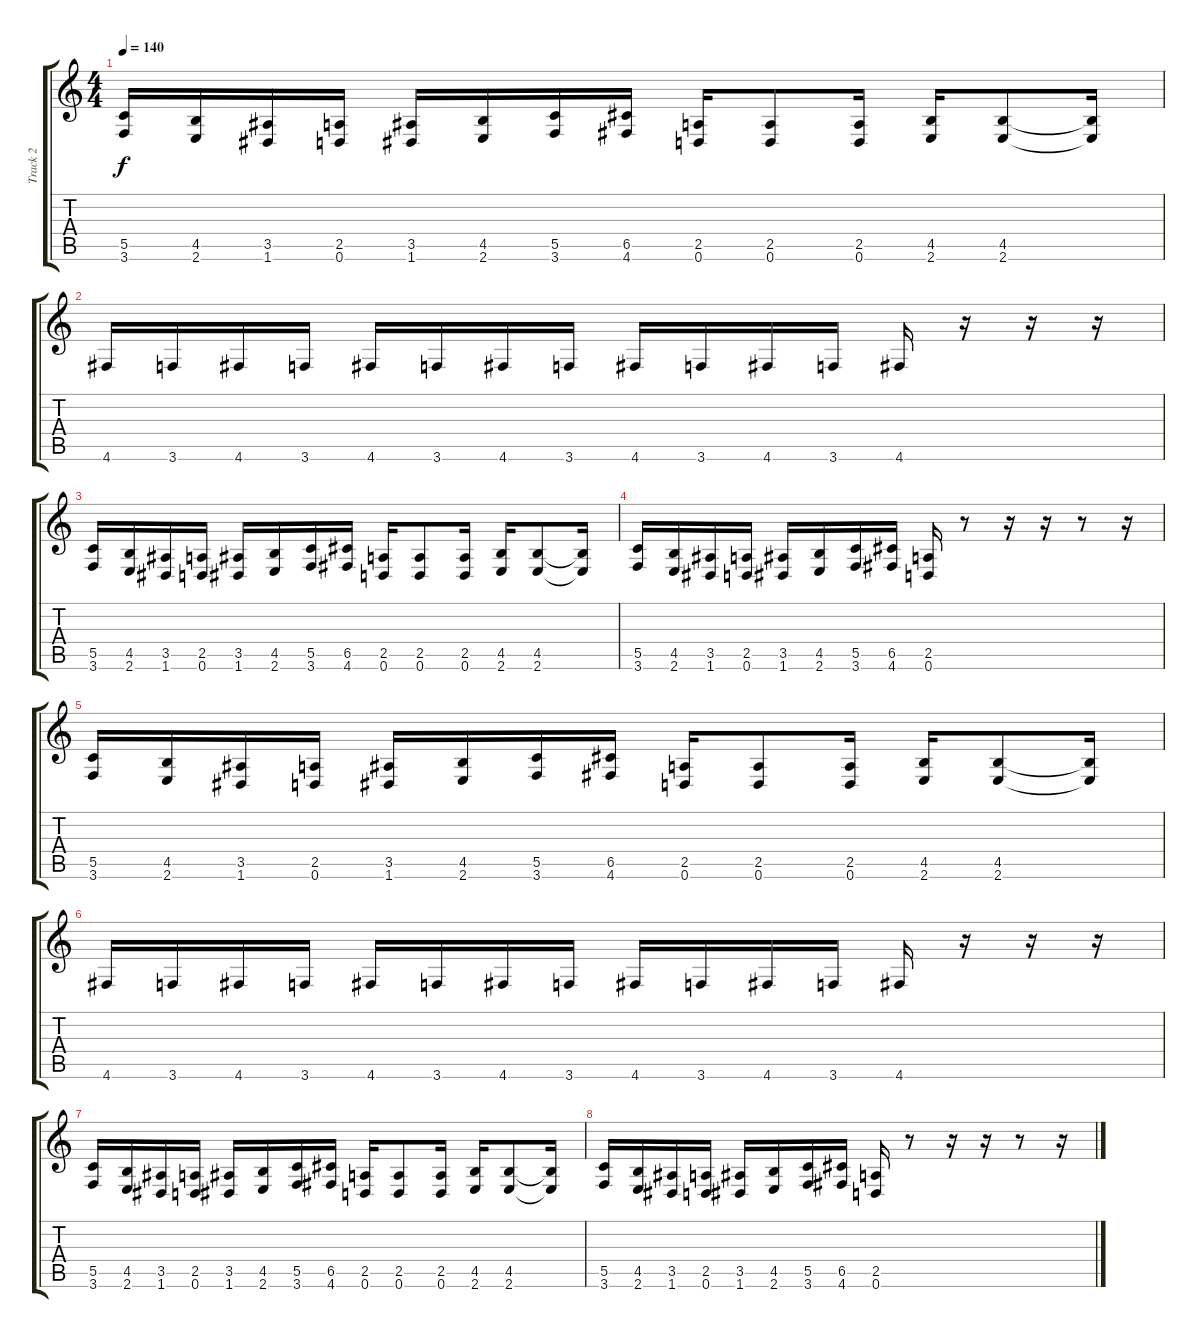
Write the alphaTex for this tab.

\track ("Track 2" "Track 2") {instrument distortionguitar}
\staff {score tabs}
\tuning (D4 A3 F3 C3 G2 D2) {hide}
\ts (4 4)
\tempo 140
\clef g2
\ks c
(5.5 3.6).16{dy f} (4.5 2.6).16 (3.5 1.6).16 (2.5 0.6).16 (3.5 1.6).16 (4.5 2.6).16 (5.5 3.6).16 (6.5 4.6).16 (2.5 0.6).16 (2.5 0.6).8 (2.5 0.6).16 (4.5 2.6).16 (4.5 2.6).8 (4.5{t} 2.6{t}).16 |
4.6.16 3.6.16 4.6.16 3.6.16 4.6.16 3.6.16 4.6.16 3.6.16 4.6.16 3.6.16 4.6.16 3.6.16 4.6.16 r.16 r.16 r.16 |
(5.5 3.6).16 (4.5 2.6).16 (3.5 1.6).16 (2.5 0.6).16 (3.5 1.6).16 (4.5 2.6).16 (5.5 3.6).16 (6.5 4.6).16 (2.5 0.6).16 (2.5 0.6).8 (2.5 0.6).16 (4.5 2.6).16 (4.5 2.6).8 (4.5{t} 2.6{t}).16 |
(5.5 3.6).16 (4.5 2.6).16 (3.5 1.6).16 (2.5 0.6).16 (3.5 1.6).16 (4.5 2.6).16 (5.5 3.6).16 (6.5 4.6).16 (2.5 0.6).16 r.8 r.16 r.16 r.8 r.16 |
(5.5 3.6).16 (4.5 2.6).16 (3.5 1.6).16 (2.5 0.6).16 (3.5 1.6).16 (4.5 2.6).16 (5.5 3.6).16 (6.5 4.6).16 (2.5 0.6).16 (2.5 0.6).8 (2.5 0.6).16 (4.5 2.6).16 (4.5 2.6).8 (4.5{t} 2.6{t}).16 |
4.6.16 3.6.16 4.6.16 3.6.16 4.6.16 3.6.16 4.6.16 3.6.16 4.6.16 3.6.16 4.6.16 3.6.16 4.6.16 r.16 r.16 r.16 |
(5.5 3.6).16 (4.5 2.6).16 (3.5 1.6).16 (2.5 0.6).16 (3.5 1.6).16 (4.5 2.6).16 (5.5 3.6).16 (6.5 4.6).16 (2.5 0.6).16 (2.5 0.6).8 (2.5 0.6).16 (4.5 2.6).16 (4.5 2.6).8 (4.5{t} 2.6{t}).16 |
(5.5 3.6).16 (4.5 2.6).16 (3.5 1.6).16 (2.5 0.6).16 (3.5 1.6).16 (4.5 2.6).16 (5.5 3.6).16 (6.5 4.6).16 (2.5 0.6).16 r.8 r.16 r.16 r.8 r.16
